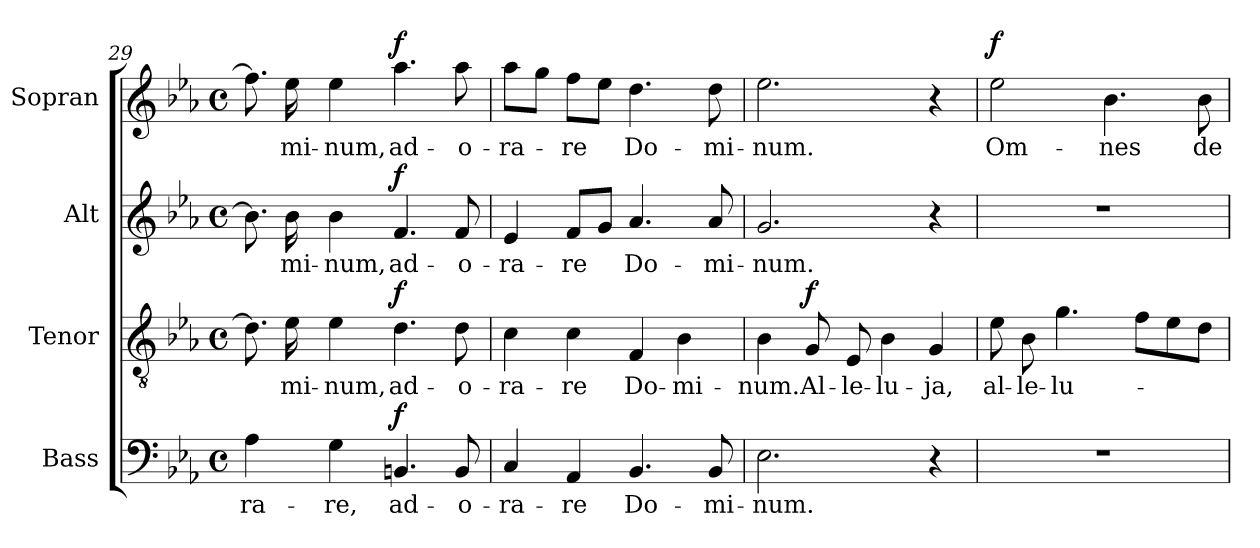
**kern	**text	**dynam	**kern	**text	**dynam	**kern	**text	**dynam	**kern	**text	**dynam
*part4	*part4	*part4	*part3	*part3	*part3	*part2	*part2	*part2	*part1	*part1	*part1
*staff4	*staff4	*staff4	*staff3	*staff3	*staff3	*staff2	*staff2	*staff2	*staff1	*staff1	*staff1
*I"Bass	*	*	*I"Tenor	*	*	*I"Alt	*	*	*I"Sopran	*	*
*I'B.	*	*	*I'T.	*	*	*I'A.	*	*	*I'S.	*	*
*clefF4	*	*	*clefGv2	*	*	*clefG2	*	*	*clefG2	*	*
*k[b-e-a-]	*	*	*k[b-e-a-]	*	*	*k[b-e-a-]	*	*	*k[b-e-a-]	*	*
*E-:	*	*	*E-:	*	*	*E-:	*	*	*E-:	*	*
*M4/4	*	*	*M4/4	*	*	*M4/4	*	*	*M4/4	*	*
*met(c)	*	*	*met(c)	*	*	*met(c)	*	*	*met(c)	*	*
=29	=29	=29	=29	=29	=29	=29	=29	=29	=29	=29	=29
!	!LO:LY:b	!	!	!	!	!	!	!	!	!	!
4A-\	-ra-	.	8.d\]	.	.	8.b-\]	.	.	8.ff\]	.	.
!	!	!	!	!LO:LY:b	!	!	!LO:LY:b	!	!	!LO:LY:b	!
.	.	.	16e-\	-mi-	.	16b-\	-mi-	.	16ee-\	-mi-	.
!	!LO:LY:b	!	!	!LO:LY:b	!	!	!LO:LY:b	!	!	!LO:LY:b	!
4G\	-re,	.	4e-\	-num,	.	4b-\	-num,	.	4ee-\	-num,	.
!	!LO:LY:b	!LO:DY:a	!	!LO:LY:b	!LO:DY:a	!	!LO:LY:b	!LO:DY:a	!	!LO:LY:b	!LO:DY:a
4.BBn/	ad-	f	4.d\	ad-	f	4.f/	ad-	f	4.aa-\	ad-	f
!	!LO:LY:b	!	!	!LO:LY:b	!	!	!LO:LY:b	!	!	!LO:LY:b	!
8BB/	-o-	.	8d\	-o-	.	8f/	-o-	.	8aa-\	-o-	.
=30	=30	=30	=30	=30	=30	=30	=30	=30	=30	=30	=30
!	!LO:LY:b	!	!	!LO:LY:b	!	!	!LO:LY:b	!	!	!LO:LY:b	!
4C/	-ra-	.	4c\	-ra-	.	4e-/	-ra-	.	8aa-\L	-ra-	.
.	.	.	.	.	.	.	.	.	8gg\J	.	.
!	!LO:LY:b	!	!	!LO:LY:b	!	!	!LO:LY:b	!	!	!LO:LY:b	!
4AA-/	-re	.	4c\	-re	.	8f/L	-re	.	8ff\L	-re	.
.	.	.	.	.	.	8g/J	.	.	8ee-\J	.	.
!	!LO:LY:b	!	!	!LO:LY:b	!	!	!LO:LY:b	!	!	!LO:LY:b	!
4.BB-/	Do-	.	4F/	Do-	.	4.a-/	Do-	.	4.dd\	Do-	.
!	!	!	!	!LO:LY:b	!	!	!	!	!	!	!
.	.	.	4B-\	-mi-	.	.	.	.	.	.	.
!	!LO:LY:b	!	!	!	!	!	!LO:LY:b	!	!	!LO:LY:b	!
8BB-/	-mi-	.	.	.	.	8a-/	-mi-	.	8dd\	-mi-	.
!!LO:LB:g=z
=31	=31	=31	=31	=31	=31	=31	=31	=31	=31	=31	=31
!	!LO:LY:b	!	!	!LO:LY:b	!	!	!LO:LY:b	!	!	!LO:LY:b	!
2.E-\	-num.	.	4B-\	-num.	.	2.g/	-num.	.	2.ee-\	-num.	.
!	!	!	!	!LO:LY:b	!LO:DY:a	!	!	!	!	!	!
.	.	.	8G/	Al-	f	.	.	.	.	.	.
!	!	!	!	!LO:LY:b	!	!	!	!	!	!	!
.	.	.	8E-/	-le-	.	.	.	.	.	.	.
!	!	!	!	!LO:LY:b	!	!	!	!	!	!	!
.	.	.	4B-\	-lu-	.	.	.	.	.	.	.
!	!	!	!	!LO:LY:b	!	!	!	!	!	!	!
4r	.	.	4G/	-ja,	.	4r	.	.	4r	.	.
=32	=32	=32	=32	=32	=32	=32	=32	=32	=32	=32	=32
!	!	!	!	!LO:LY:b	!	!	!	!	!	!LO:LY:b	!LO:DY:a
1r	.	.	8e-\	al-	.	1r	.	.	2ee-\	Om-	f
!	!	!	!	!LO:LY:b	!	!	!	!	!	!	!
.	.	.	8B-\	-le-	.	.	.	.	.	.	.
!	!	!	!	!LO:LY:b	!	!	!	!	!	!	!
.	.	.	4.g\	-lu-	.	.	.	.	.	.	.
!	!	!	!	!	!	!	!	!	!	!LO:LY:b	!
.	.	.	.	.	.	.	.	.	4.b-\	-nes	.
.	.	.	8f\L	.	.	.	.	.	.	.	.
.	.	.	8e-\	.	.	.	.	.	.	.	.
!	!	!	!	!	!	!	!	!	!	!LO:LY:b	!
.	.	.	8d\J	.	.	.	.	.	8b-\	de	.
=	=	=	=	=	=	=	=	=	=	=	=
*-	*-	*-	*-	*-	*-	*-	*-	*-	*-	*-	*-
